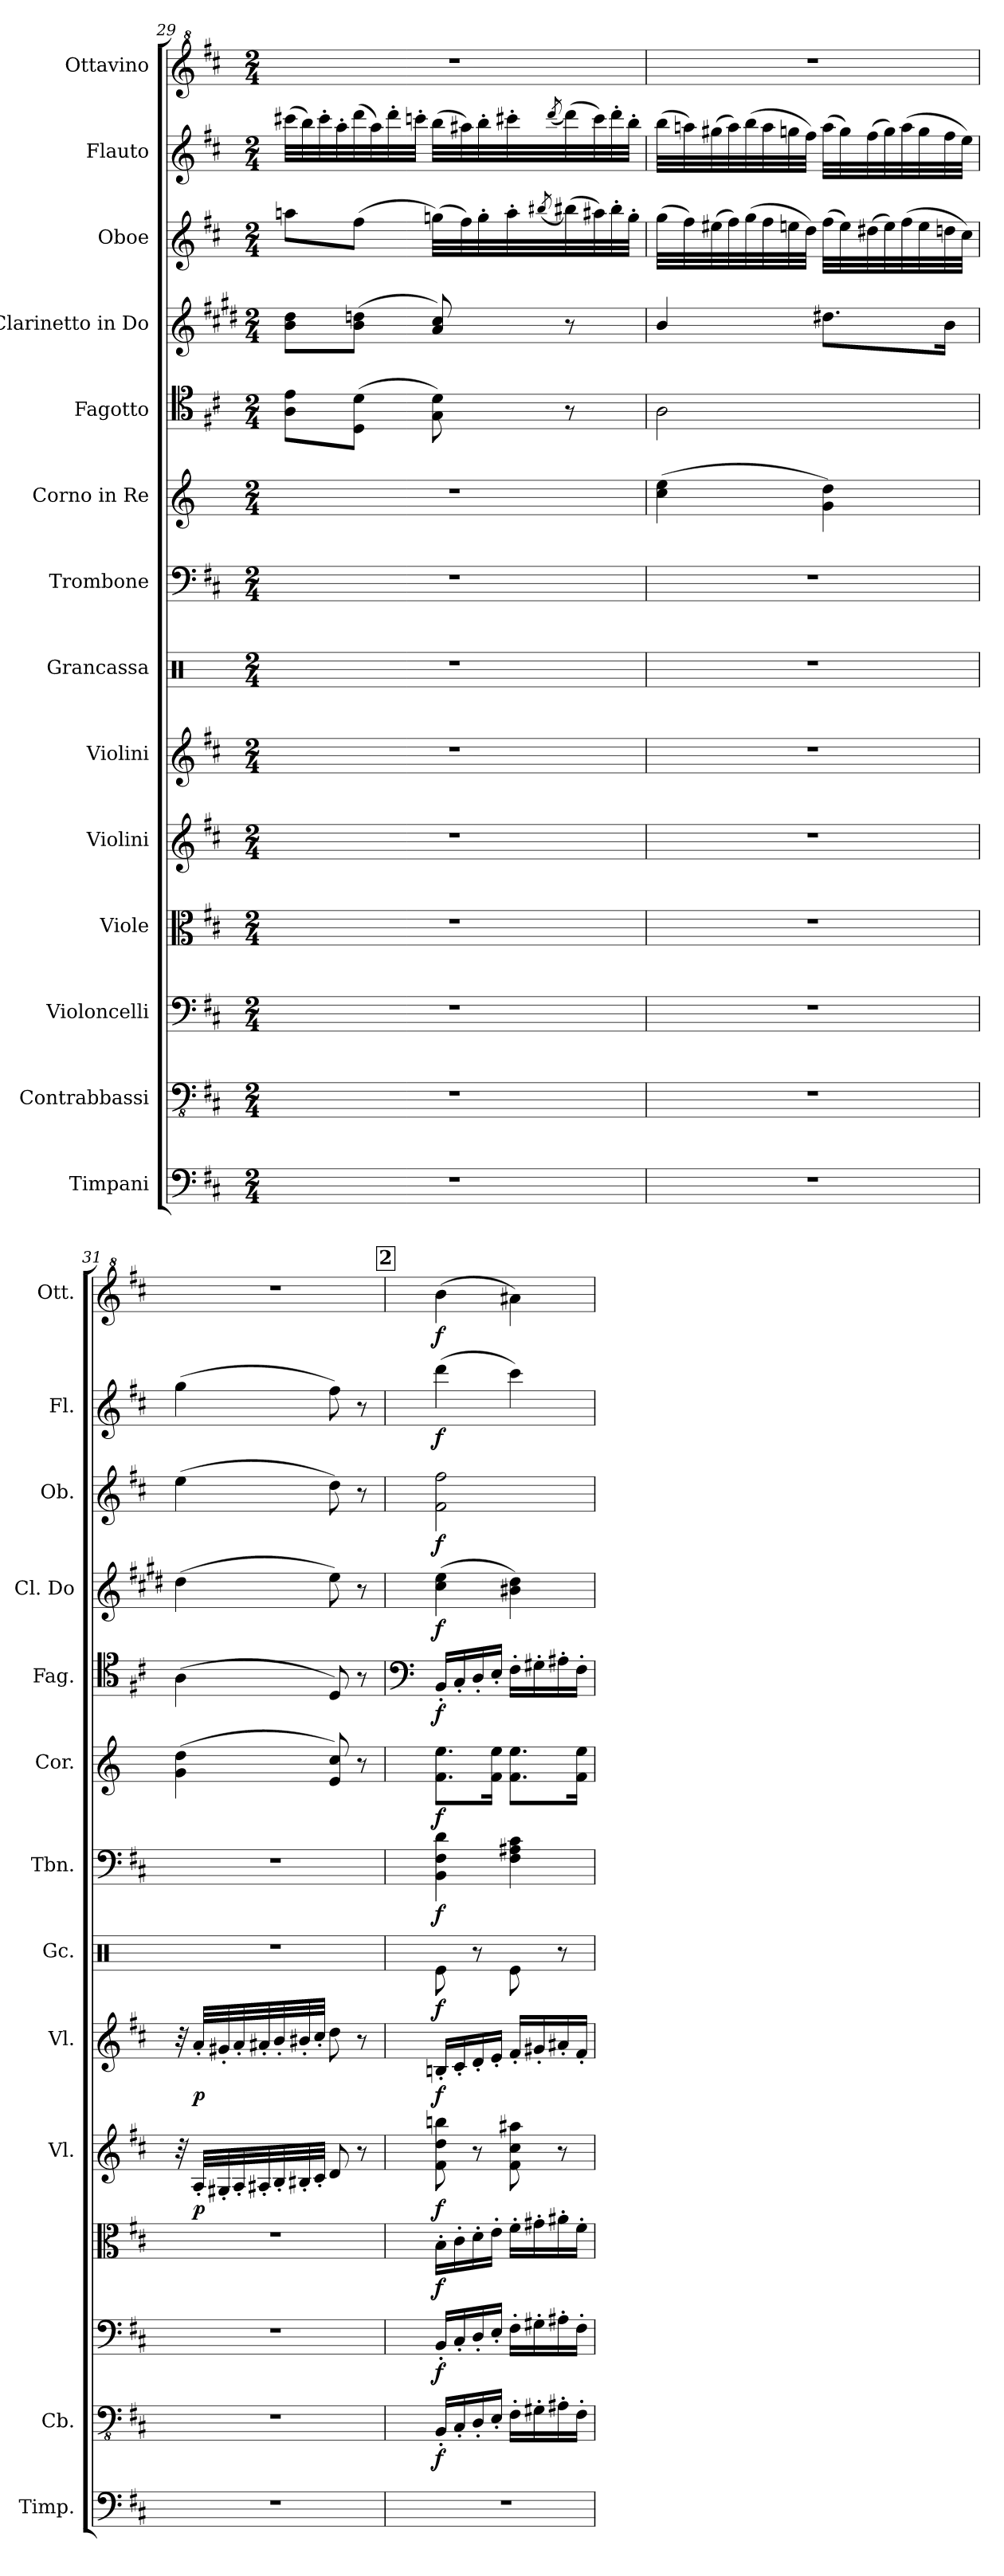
**kern	**kern	**dynam	**kern	**dynam	**kern	**dynam	**kern	**dynam	**kern	**dynam	**kern	**dynam	**kern	**dynam	**kern	**dynam	**kern	**dynam	**kern	**dynam	**kern	**dynam	**kern	**dynam	**kern	**dynam
*part14	*part13	*part13	*part12	*part12	*part11	*part11	*part10	*part10	*part9	*part9	*part8	*part8	*part7	*part7	*part6	*part6	*part5	*part5	*part4	*part4	*part3	*part3	*part2	*part2	*part1	*part1
*staff14	*staff13	*staff13	*staff12	*staff12	*staff11	*staff11	*staff10	*staff10	*staff9	*staff9	*staff8	*staff8	*staff7	*staff7	*staff6	*staff6	*staff5	*staff5	*staff4	*staff4	*staff3	*staff3	*staff2	*staff2	*staff1	*staff1
*I"Timpani	*I"Contrabbassi	*	*I"Violoncelli	*	*I"Viole	*	*I"Violini	*	*I"Violini	*	*I"Grancassa	*	*I"Trombone	*	*I"Corno in Re	*	*I"Fagotto	*	*I"Clarinetto in Do	*	*I"Oboe	*	*I"Flauto	*	*I"Ottavino	*
*I'Timp.	*I'Cb.	*	*	*	*	*	*I'Vl.	*	*I'Vl.	*	*I'Gc.	*	*I'Tbn.	*	*I'Cor.	*	*I'Fag.	*	*I'Cl. Do	*	*I'Ob.	*	*I'Fl.	*	*I'Ott.	*
!!LO:PB:g=z
*clefF4	*clefFv4	*	*clefF4	*	*clefC3	*	*clefG2	*	*clefG2	*	*clefX	*	*clefF4	*	*clefG2	*	*clefC4	*	*clefG2	*	*clefG2	*	*clefG2	*	*clefG^2	*
*	*	*	*	*	*	*	*	*	*	*	*	*	*	*	*ITrd6c10	*	*	*	*ITrd1c2	*	*	*	*	*	*ITrd-7c-12	*
*k[f#c#]	*k[f#c#]	*	*k[f#c#]	*	*k[f#c#]	*	*k[f#c#]	*	*k[f#c#]	*	*k[]	*	*k[f#c#]	*	*k[f#c#]	*	*k[f#c#]	*	*k[f#c#]	*	*k[f#c#]	*	*k[f#c#]	*	*k[f#c#]	*
*M2/4	*M2/4	*	*M2/4	*	*M2/4	*	*M2/4	*	*M2/4	*	*M2/4	*	*M2/4	*	*M2/4	*	*M2/4	*	*M2/4	*	*M2/4	*	*M2/4	*	*M2/4	*
=29	=29	=29	=29	=29	=29	=29	=29	=29	=29	=29	=29	=29	=29	=29	=29	=29	=29	=29	=29	=29	=29	=29	=29	=29	=29	=29
2r	2r	.	2r	.	2r	.	2r	.	2r	.	2r	.	2r	.	2r	.	8A\ 8e\L	.	8a\ 8cc#\L	.	8aan\L	.	(32ccc#X\LLL	.	2r	.
.	.	.	.	.	.	.	.	.	.	.	.	.	.	.	.	.	.	.	.	.	.	.	32bb\)	.	.	.
.	.	.	.	.	.	.	.	.	.	.	.	.	.	.	.	.	.	.	.	.	.	.	32ccc#'\	.	.	.
.	.	.	.	.	.	.	.	.	.	.	.	.	.	.	.	.	.	.	.	.	.	.	32aa'\	.	.	.
.	.	.	.	.	.	.	.	.	.	.	.	.	.	.	.	.	(8D\ 8d\J	.	(8a\ 8ccn\J	.	(8ff#\J	.	(32ddd\	.	.	.
.	.	.	.	.	.	.	.	.	.	.	.	.	.	.	.	.	.	.	.	.	.	.	32aa\)	.	.	.
.	.	.	.	.	.	.	.	.	.	.	.	.	.	.	.	.	.	.	.	.	.	.	32ddd'\	.	.	.
.	.	.	.	.	.	.	.	.	.	.	.	.	.	.	.	.	.	.	.	.	.	.	32cccn'\JJJ	.	.	.
.	.	.	.	.	.	.	.	.	.	.	.	.	.	.	.	.	8G\ 8d\)	.	8g/ 8b/)	.	(32ggn\LLL)	.	(32bb\LLL	.	.	.
.	.	.	.	.	.	.	.	.	.	.	.	.	.	.	.	.	.	.	.	.	32ff#\)	.	32aa#X\)	.	.	.
.	.	.	.	.	.	.	.	.	.	.	.	.	.	.	.	.	.	.	.	.	32gg'\	.	32bb'\	.	.	.
.	.	.	.	.	.	.	.	.	.	.	.	.	.	.	.	.	.	.	.	.	32aa'\	.	32ccc#X'\	.	.	.
.	.	.	.	.	.	.	.	.	.	.	.	.	.	.	.	.	.	.	.	.	(8qbb#X/	.	(8qddd/	.	.	.
.	.	.	.	.	.	.	.	.	.	.	.	.	.	.	.	.	8r	.	8r	.	(32bb#\)	.	(32ddd\)	.	.	.
.	.	.	.	.	.	.	.	.	.	.	.	.	.	.	.	.	.	.	.	.	32aa#X\)	.	32ccc#\)	.	.	.
.	.	.	.	.	.	.	.	.	.	.	.	.	.	.	.	.	.	.	.	.	32bb#'\	.	32ddd'\	.	.	.
.	.	.	.	.	.	.	.	.	.	.	.	.	.	.	.	.	.	.	.	.	32gg'\JJJ	.	32bb'\JJJ	.	.	.
!!LO:PB:g=z
=30	=30	=30	=30	=30	=30	=30	=30	=30	=30	=30	=30	=30	=30	=30	=30	=30	=30	=30	=30	=30	=30	=30	=30	=30	=30	=30
2r	2r	.	2r	.	2r	.	2r	.	2r	.	2r	.	2r	.	(4d\ 4f#\	.	2A\	.	4a/	.	(32gg\LLL	.	(32bb\LLL	.	2r	.
.	.	.	.	.	.	.	.	.	.	.	.	.	.	.	.	.	.	.	.	.	32ff#\)	.	32aan\)	.	.	.
.	.	.	.	.	.	.	.	.	.	.	.	.	.	.	.	.	.	.	.	.	(32ee#X\	.	(32gg#X\	.	.	.
.	.	.	.	.	.	.	.	.	.	.	.	.	.	.	.	.	.	.	.	.	32ff#\)	.	32aa\)	.	.	.
.	.	.	.	.	.	.	.	.	.	.	.	.	.	.	.	.	.	.	.	.	(32gg\	.	(32bb\	.	.	.
.	.	.	.	.	.	.	.	.	.	.	.	.	.	.	.	.	.	.	.	.	32ff#\	.	32aa\	.	.	.
.	.	.	.	.	.	.	.	.	.	.	.	.	.	.	.	.	.	.	.	.	32een\	.	32ggn\	.	.	.
.	.	.	.	.	.	.	.	.	.	.	.	.	.	.	.	.	.	.	.	.	32dd\JJJ)	.	32ff#\JJJ)	.	.	.
.	.	.	.	.	.	.	.	.	.	.	.	.	.	.	4A\ 4e\)	.	.	.	8.cc#X\L	.	(32ff#\LLL	.	(32aa\LLL	.	.	.
.	.	.	.	.	.	.	.	.	.	.	.	.	.	.	.	.	.	.	.	.	32ee\)	.	32gg\)	.	.	.
.	.	.	.	.	.	.	.	.	.	.	.	.	.	.	.	.	.	.	.	.	(32dd#X\	.	(32ff#\	.	.	.
.	.	.	.	.	.	.	.	.	.	.	.	.	.	.	.	.	.	.	.	.	32ee\)	.	32gg\)	.	.	.
.	.	.	.	.	.	.	.	.	.	.	.	.	.	.	.	.	.	.	.	.	(32ff#\	.	(32aa\	.	.	.
.	.	.	.	.	.	.	.	.	.	.	.	.	.	.	.	.	.	.	.	.	32ee\	.	32gg\	.	.	.
.	.	.	.	.	.	.	.	.	.	.	.	.	.	.	.	.	.	.	16a\Jk	.	32ddn\	.	32ff#\	.	.	.
.	.	.	.	.	.	.	.	.	.	.	.	.	.	.	.	.	.	.	.	.	32cc#\JJJ)	.	32ee\JJJ)	.	.	.
=31	=31	=31	=31	=31	=31	=31	=31	=31	=31	=31	=31	=31	=31	=31	=31	=31	=31	=31	=31	=31	=31	=31	=31	=31	=31	=31
2r	2r	.	2r	.	2r	.	32r	.	32r	.	2r	.	2r	.	(4A\ 4e\	.	(4A\	.	(4cc#\	.	(4ee\	.	(4gg\	.	2r	.
!	!	!	!	!	!	!	!	!LO:DY:b	!	!LO:DY:b	!	!	!	!	!	!	!	!	!	!	!	!	!	!	!	!
.	.	.	.	.	.	.	32A'/LLL	p	32a'/LLL	p	.	.	.	.	.	.	.	.	.	.	.	.	.	.	.	.
.	.	.	.	.	.	.	32G#X'/	.	32g#X'/	.	.	.	.	.	.	.	.	.	.	.	.	.	.	.	.	.
.	.	.	.	.	.	.	32A'/	.	32a'/	.	.	.	.	.	.	.	.	.	.	.	.	.	.	.	.	.
.	.	.	.	.	.	.	32A#X'/	.	32a#X'/	.	.	.	.	.	.	.	.	.	.	.	.	.	.	.	.	.
.	.	.	.	.	.	.	32B'/	.	32b'/	.	.	.	.	.	.	.	.	.	.	.	.	.	.	.	.	.
.	.	.	.	.	.	.	32B#X'/	.	32b#X'/	.	.	.	.	.	.	.	.	.	.	.	.	.	.	.	.	.
.	.	.	.	.	.	.	32c#'/JJJ	.	32cc#'/JJJ	.	.	.	.	.	.	.	.	.	.	.	.	.	.	.	.	.
.	.	.	.	.	.	.	8d/	.	8dd\	.	.	.	.	.	8F#/ 8d/)	.	8D/)	.	8dd\)	.	8dd\)	.	8ff#\)	.	.	.
.	.	.	.	.	.	.	8r	.	8r	.	.	.	.	.	8r	.	8r	.	8r	.	8r	.	8r	.	.	.
!!LO:PB:g=z
!!LO:REH:place=s1:a:B:fs=14:t=2
=32	=32	=32	=32	=32	=32	=32	=32	=32	=32	=32	=32	=32	=32	=32	=32	=32	=32	=32	=32	=32	=32	=32	=32	=32	=32	=32
*	*	*	*	*	*	*	*	*	*	*	*	*	*	*	*	*	*clefF4	*	*	*	*	*	*	*	*	*
!	!	!LO:DY:b	!	!LO:DY:b	!	!LO:DY:b	!	!LO:DY:b	!	!LO:DY:b	!	!LO:DY:b	!	!LO:DY:b	!	!LO:DY:b	!	!LO:DY:b	!	!LO:DY:b	!	!LO:DY:b	!	!LO:DY:b	!	!LO:DY:b
2r	16BBB'/LL	f	16BB'/LL	f	16B'\LL	f	8f#\ 8dd\ 8bbn\	f	16Bn'/LL	f	8Re\	f	4BB\ 4F#\ 4d\	f	8.G\ 8.f#\L	f	16BB'/LL	f	(4b\ 4dd\	f	2f#\ 2ff#\	f	(4ddd\	f	(4bbb\	f
.	16CC#'/	.	16C#'/	.	16c#'\	.	.	.	16c#'/	.	.	.	.	.	.	.	16C#'/	.	.	.	.	.	.	.	.	.
.	16DD'/	.	16D'/	.	16d'\	.	8r	.	16d'/	.	8r	.	.	.	.	.	16D'/	.	.	.	.	.	.	.	.	.
.	16EE'/JJ	.	16E'/JJ	.	16e'\JJ	.	.	.	16e'/JJ	.	.	.	.	.	16G\ 16f#\Jk	.	16E'/JJ	.	.	.	.	.	.	.	.	.
.	16FF#'\LL	.	16F#'\LL	.	16f#'\LL	.	8f#\ 8cc#\ 8aa#X\	.	16f#'/LL	.	8Re\	.	4F#\ 4A#X\ 4c#\	.	8.G\ 8.f#\L	.	16F#'\LL	.	4a#X\ 4cc#\)	.	.	.	4ccc#\)	.	4aaa#X\)	.
.	16GG#X'\	.	16G#X'\	.	16g#X'\	.	.	.	16g#X'/	.	.	.	.	.	.	.	16G#X'\	.	.	.	.	.	.	.	.	.
.	16AA#X'\	.	16A#X'\	.	16a#X'\	.	8r	.	16a#X'/	.	8r	.	.	.	.	.	16A#X'\	.	.	.	.	.	.	.	.	.
.	16FF#'\JJ	.	16F#'\JJ	.	16f#'\JJ	.	.	.	16f#'/JJ	.	.	.	.	.	16G\ 16f#\Jk	.	16F#'\JJ	.	.	.	.	.	.	.	.	.
=	=	=	=	=	=	=	=	=	=	=	=	=	=	=	=	=	=	=	=	=	=	=	=	=	=	=
*-	*-	*-	*-	*-	*-	*-	*-	*-	*-	*-	*-	*-	*-	*-	*-	*-	*-	*-	*-	*-	*-	*-	*-	*-	*-	*-
